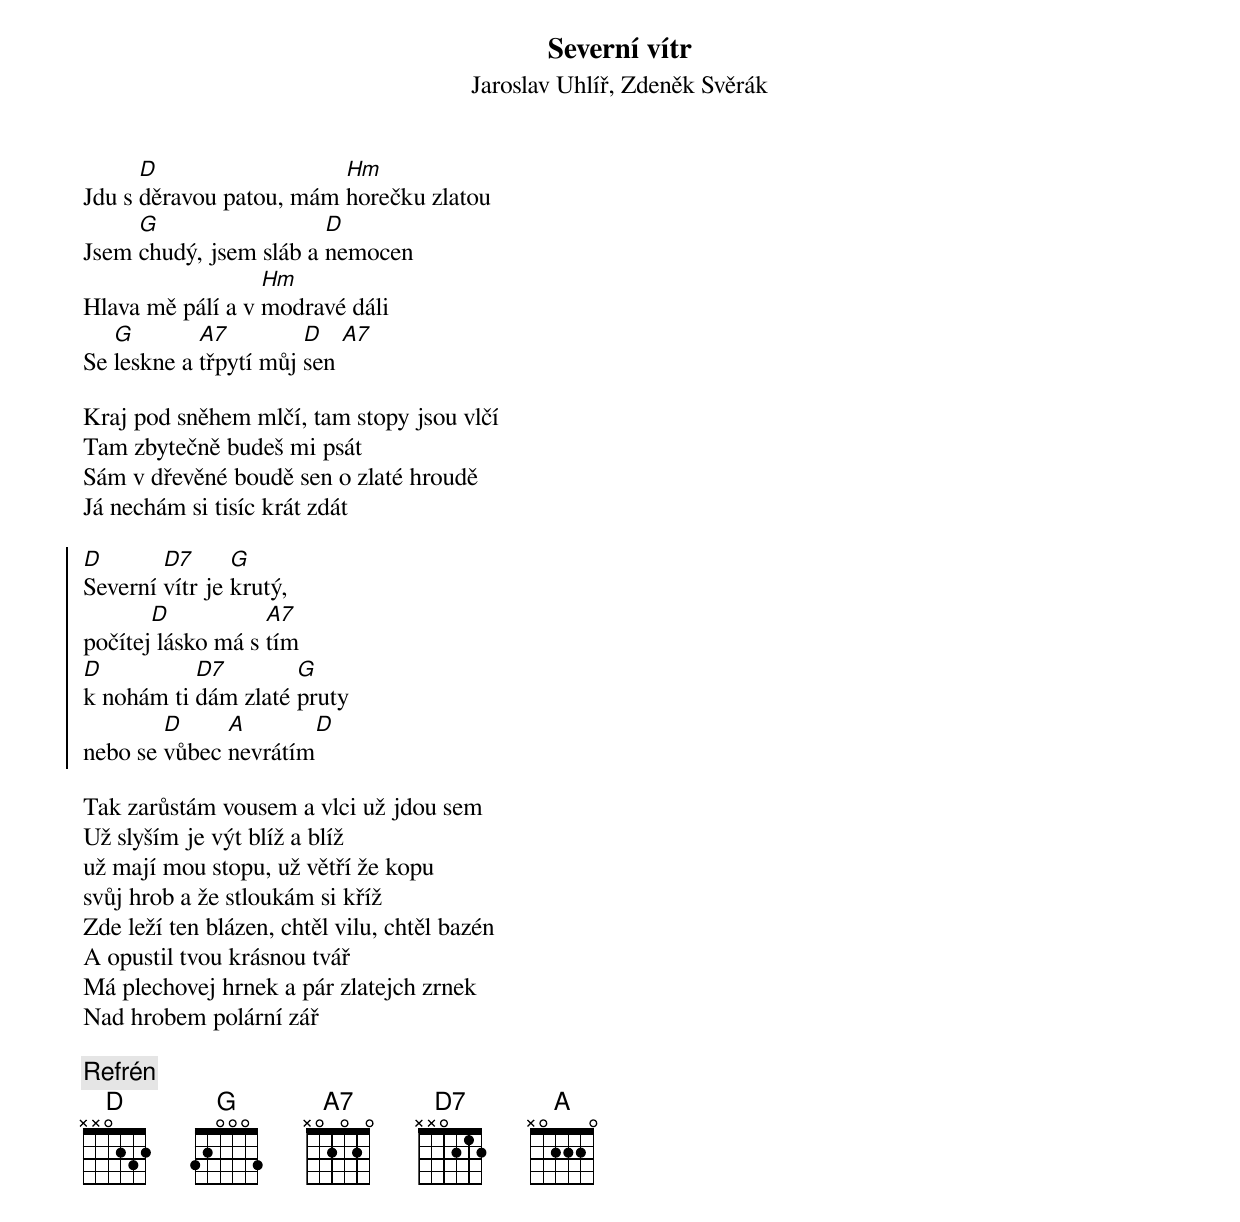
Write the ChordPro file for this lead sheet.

{t:Severní vítr}
{st:Jaroslav Uhlíř, Zdeněk Svěrák}

Jdu s [D]děravou patou, mám [Hm]horečku zlatou
Jsem [G]chudý, jsem sláb a [D]nemocen
Hlava mě pálí a v [Hm]modravé dáli
Se [G]leskne a [A7]třpytí můj [D]sen [A7]

Kraj pod sněhem mlčí, tam stopy jsou vlčí
Tam zbytečně budeš mi psát
Sám v dřevěné boudě sen o zlaté hroudě
Já nechám si tisíc krát zdát

{soc}
[D]Severní [D7]vítr je [G]krutý,
počítej[D] lásko má s [A7]tím
[D]k nohám ti [D7]dám zlaté [G]pruty
nebo se [D]vůbec [A]nevrátím[D]
{eoc}

Tak zarůstám vousem a vlci už jdou sem
Už slyším je výt blíž a blíž
už mají mou stopu, už větří že kopu
svůj hrob a že stloukám si kříž
Zde leží ten blázen, chtěl vilu, chtěl bazén
A opustil tvou krásnou tvář
Má plechovej hrnek a pár zlatejch zrnek
Nad hrobem polární zář

{c: Refrén}
